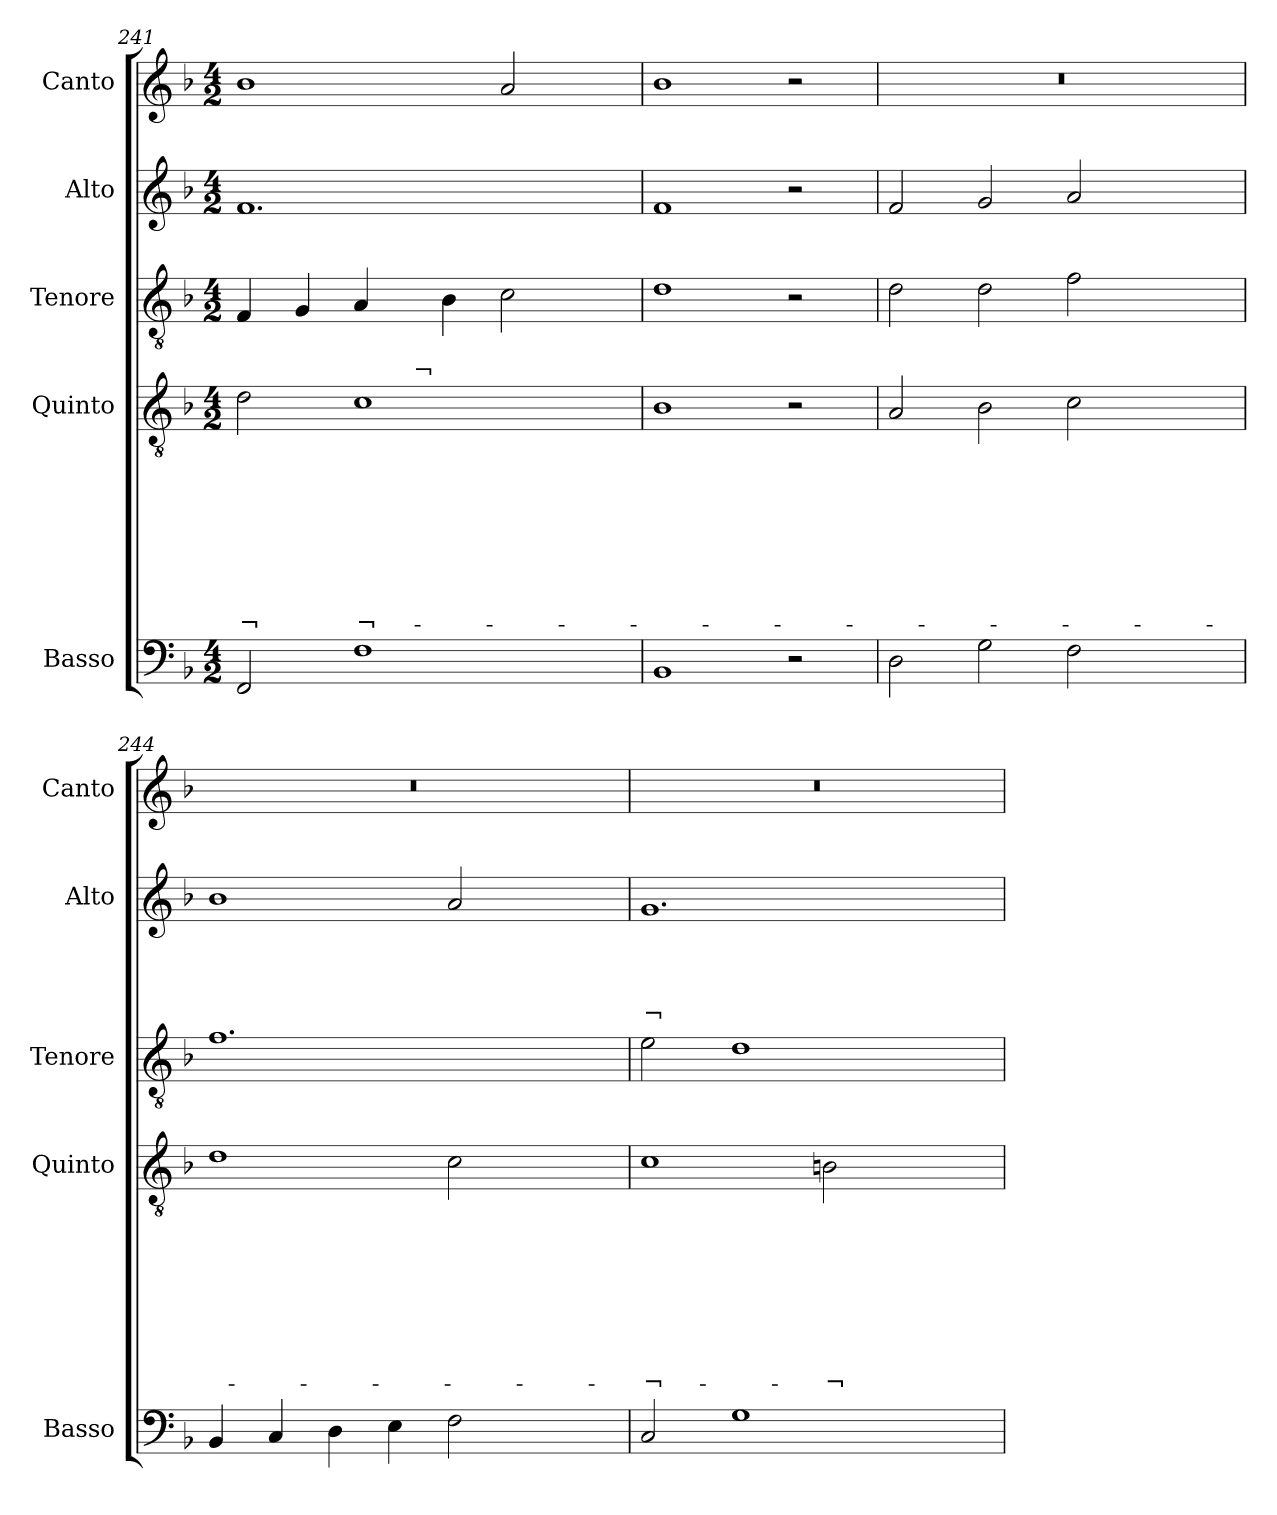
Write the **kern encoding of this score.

**kern	**kern	**text	**text	**text	**text	**text	**text	**text	**text	**kern	**kern	**text	**text	**text	**text	**kern
*part5	*part4	*part4	*part4	*part4	*part4	*part4	*part4	*part4	*part4	*part3	*part2	*part2	*part2	*part2	*part2	*part1
*staff5	*staff4	*staff4	*staff4	*staff4	*staff4	*staff4	*staff4	*staff4	*staff4	*staff3	*staff2	*staff2	*staff2	*staff2	*staff2	*staff1
*I"Basso	*I"Quinto	*	*	*	*	*	*	*	*	*I"Tenore	*I"Alto	*	*	*	*	*I"Canto
*I'Basso	*I'Quinto	*	*	*	*	*	*	*	*	*I'Tenore	*I'Alto	*	*	*	*	*I'Canto
*clefF4	*clefGv2	*	*	*	*	*	*	*	*	*clefGv2	*clefG2	*	*	*	*	*clefG2
*k[b-]	*k[b-]	*	*	*	*	*	*	*	*	*k[b-]	*k[b-]	*	*	*	*	*k[b-]
*F:	*F:	*	*	*	*	*	*	*	*	*F:	*F:	*	*	*	*	*F:
*M4/2	*M4/2	*	*	*	*	*	*	*	*	*M4/2	*M4/2	*	*	*	*	*M4/2
=241	=241	=241	=241	=241	=241	=241	=241	=241	=241	=241	=241	=241	=241	=241	=241	=241
!	!LO:TX:a:t=¬	!	!	!	!	!	!	!	!	!	!	!	!	!	!	!
!	!	!	!	!	!	!	!	!	!LO:LY:b	!	!	!	!	!	!	!
*	*^	*	*	*	*	*	*	*	*	*	*	*	*	*	*	*
2FF/	2d\	2ryy	.	.	.	.	.	.	.	-¬	4F/	1.f	.	.	.	.	1b-
.	.	.	.	.	.	.	.	.	.	.	4G/	.	.	.	.	.	.
!	!	!	!	!	!	!	!	!	!	!LO:LY:b	!	!	!	!	!	!	!
1F	1c	8ryy	.	.	.	.	.	.	.	¬-	4A/	.	.	.	.	.	.
.	.	32.ryy	.	.	.	.	.	.	.	.	.	.	.	.	.	.	.
!	!	!LO:TX:a:t=¬	!	!	!	!	!	!	!	!	!	!	!	!	!	!	!
.	.	2ryy	.	.	.	.	.	.	.	.	.	.	.	.	.	.	.
.	.	.	.	.	.	.	.	.	.	.	4B-\	.	.	.	.	.	.
.	.	.	.	.	.	.	.	.	.	.	2c\	.	.	.	.	.	2a/
.	.	4ryy	.	.	.	.	.	.	.	.	.	.	.	.	.	.	.
.	.	16ryy	.	.	.	.	.	.	.	.	.	.	.	.	.	.	.
.	.	64ryy	.	.	.	.	.	.	.	.	.	.	.	.	.	.	.
*	*v	*v	*	*	*	*	*	*	*	*	*	*	*	*	*	*	*
=242	=242	=242	=242	=242	=242	=242	=242	=242	=242	=242	=242	=242	=242	=242	=242	=242
1BB-	1B-	.	.	.	.	.	.	.	.	1d	1f	.	.	.	.	1b-
2r	2r	.	.	.	.	.	.	.	.	2r	2r	.	.	.	.	2r
!!LO:LB:g=z
=243	=243	=243	=243	=243	=243	=243	=243	=243	=243	=243	=243	=243	=243	=243	=243	=243
!	!	!	!	!	!	!	!	!	!	!	!	!	!	!	!	!LO:N:vis=1
2D\	2A/	.	.	.	.	.	.	.	.	2d\	2f/	.	.	.	.	0r
2G\	2B-\	.	.	.	.	.	.	.	.	2d\	2g/	.	.	.	.	.
2F\	2c\	.	.	.	.	.	.	.	.	2f\	2a/	.	.	.	.	.
2ryy	2ryy	.	.	.	.	.	.	.	.	2ryy	2ryy	.	.	.	.	.
=244	=244	=244	=244	=244	=244	=244	=244	=244	=244	=244	=244	=244	=244	=244	=244	=244
!	!	!	!	!	!	!	!	!	!	!	!	!	!	!	!	!LO:N:vis=1
4BB-/	1d	.	.	.	.	.	.	.	.	1.f	1b-	.	.	.	.	0r
4C/	.	.	.	.	.	.	.	.	.	.	.	.	.	.	.	.
4D\	.	.	.	.	.	.	.	.	.	.	.	.	.	.	.	.
4E\	.	.	.	.	.	.	.	.	.	.	.	.	.	.	.	.
2F\	2c\	.	.	.	.	.	.	.	.	.	2a/	.	.	.	.	.
2ryy	2ryy	.	.	.	.	.	.	.	.	2ryy	2ryy	.	.	.	.	.
=245	=245	=245	=245	=245	=245	=245	=245	=245	=245	=245	=245	=245	=245	=245	=245	=245
!	!	!	!	!	!	!	!	!	!LO:LY:b	!	!	!	!	!	!LO:LY:b	!LO:N:vis=1
2C/	1c	.	.	.	.	.	.	.	-¬-	2e\	1.g	.	.	.	-¬-	0r
1G	.	.	.	.	.	.	.	.	.	1d	.	.	.	.	.	.
!	!	!	!	!	!	!	!	!	!LO:LY:b:rj	!	!	!	!	!	!	!
.	2B\	.	.	.	.	.	.	.	-¬-	.	.	.	.	.	.	.
2ryy	2ryy	.	.	.	.	.	.	.	.	2ryy	2ryy	.	.	.	.	.
=	=	=	=	=	=	=	=	=	=	=	=	=	=	=	=	=
*-	*-	*-	*-	*-	*-	*-	*-	*-	*-	*-	*-	*-	*-	*-	*-	*-
